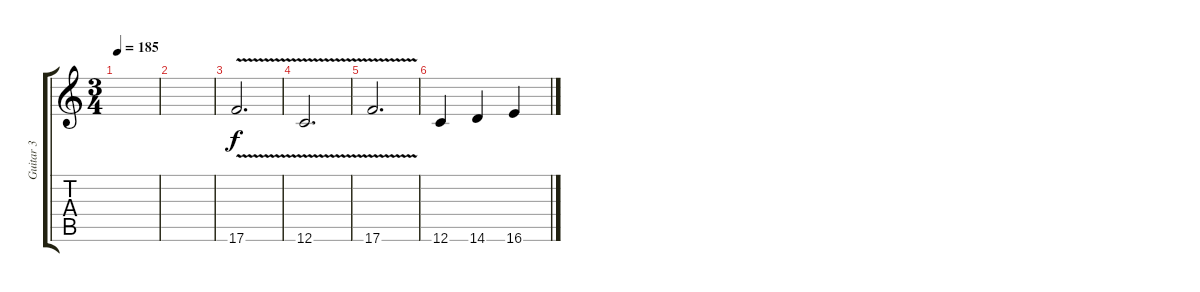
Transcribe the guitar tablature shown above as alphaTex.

\track ("Guitar 3" "Guitar 3") {instrument distortionguitar}
\staff {score tabs}
\tuning (D4 A3 F3 C3 G2 C2) {hide}
\ts (3 4)
\tempo 185
\clef g2
\ks c
|
|
17.6{v}.2{d volume 12 balance 14} |
12.6{v}.2{d} |
17.6{v}.2{d} |
12.6.4 14.6.4 16.6.4
